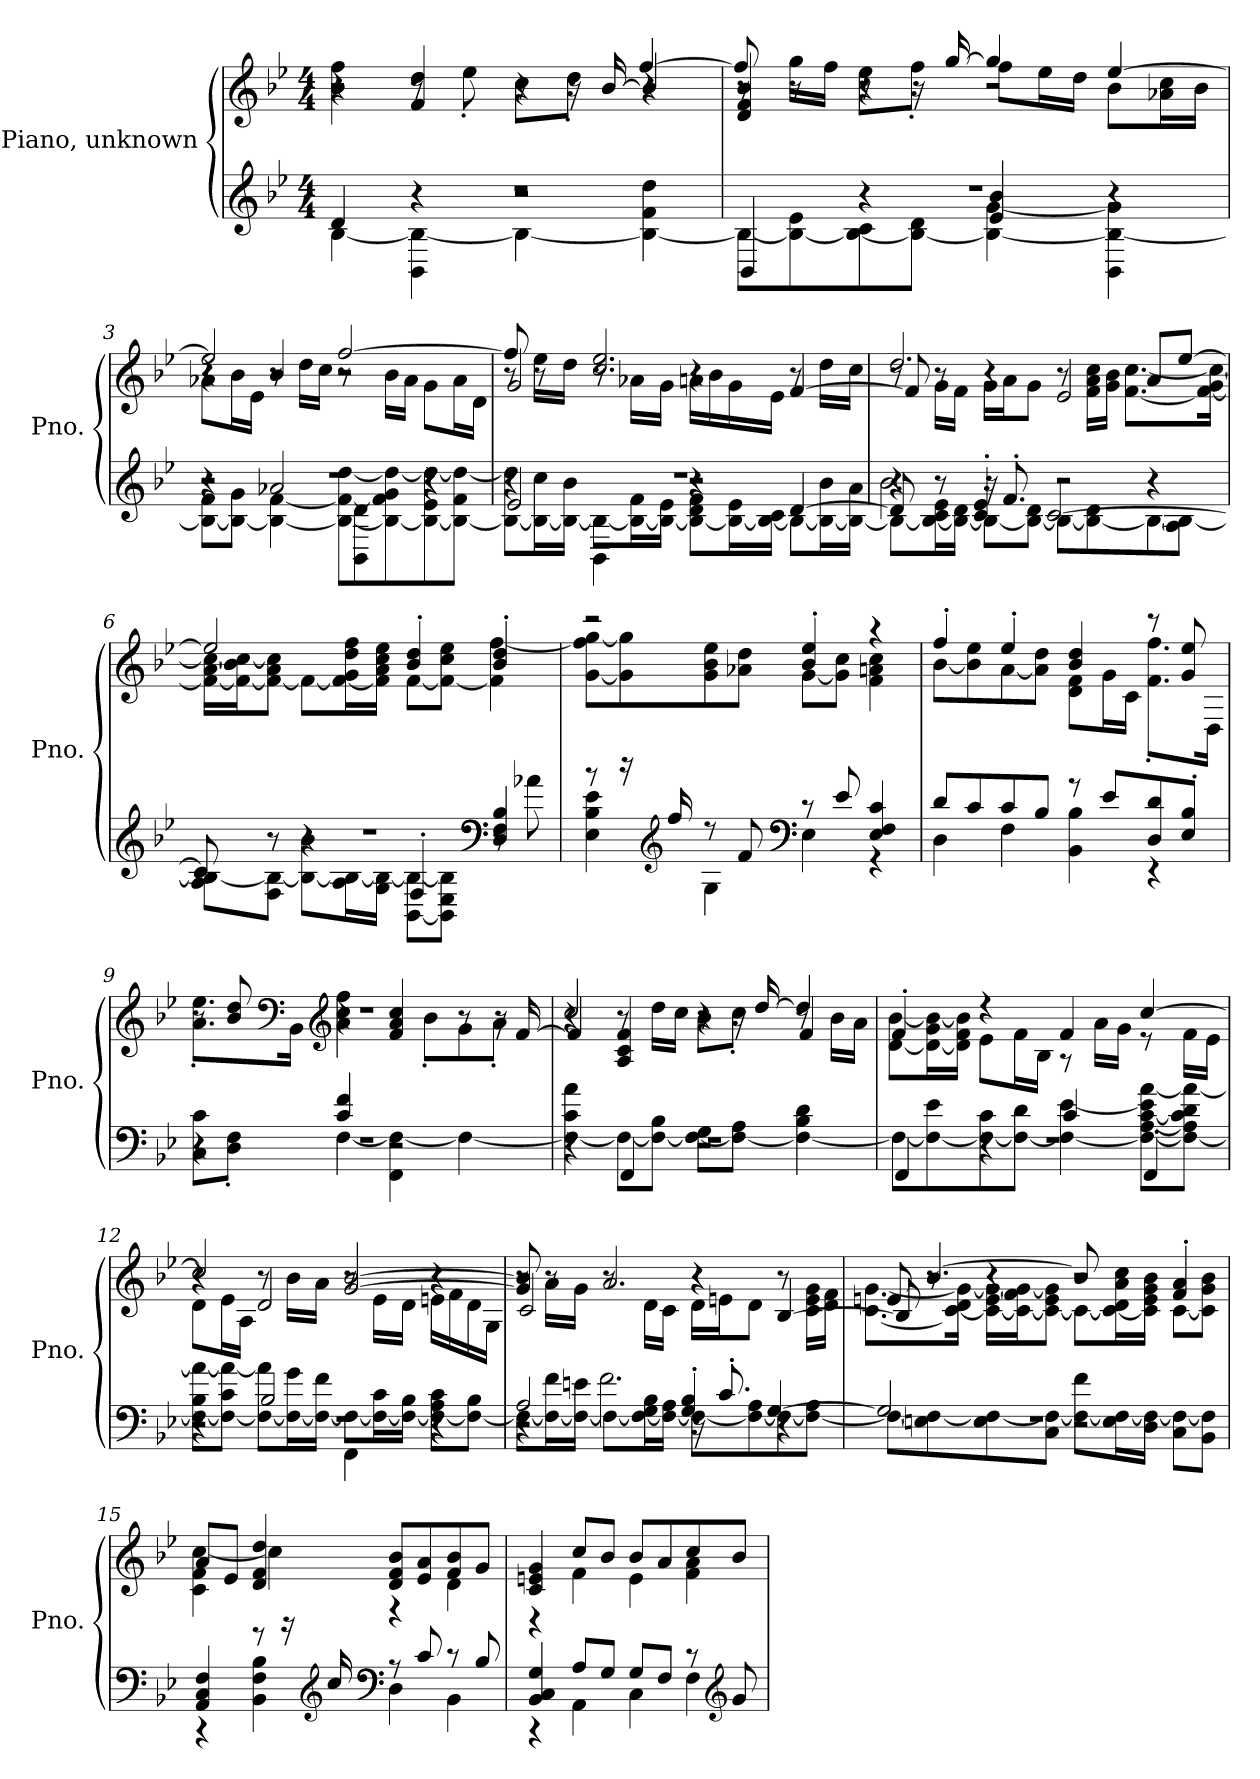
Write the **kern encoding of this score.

**kern	**kern
*part1	*part1
*staff2	*staff1
*I"Piano, unknown	*
*I'Pno.	*
*clefG2	*clefG2
*k[b-e-]	*k[b-e-]
*M4/4	*M4/4
*MM120	*MM120
=1	=1
*^	*^
*	*^	*	*^
1r	[4B-\	4d/	4r	4b-\ 4ff\	2r
.	4BB-\ 4B-\_	4r	4f/ 4dd/	8r	.
.	.	.	.	8ee-'\	.
.	4B-\_	2r	8r	8cc\L	4r
.	.	.	16r	8dd'\J	.
.	.	.	[16b-/	.	.
.	4B-\_ 4f\ 4dd\	.	4b-/]	4r	[4ff/
=2	=2	=2	=2	=2	=2
1r	8B-\L_	4BB-/	4d/ 4f/ 4b-/	8r	8ff/]
.	8B-\_ 8e-\	.	.	16gg\LL	8r
.	.	.	.	16ff\JJ	.
.	8B-\_ 8c\	4r	8r	8ee-\L	4r
.	8B-\_ 8d\J	.	16r	8ff'\J	.
.	.	.	[16gg/	.	.
.	4B-\_ [4g\	4e-/ 4b-/	4gg/]	8ff\L	2r
.	.	.	.	16ee-\L	.
.	.	.	.	16dd\JJ	.
.	4BB-\ 4B-\_ 4g\]	4r	[4ee-/	8b-\L	.
.	.	.	.	16a-X\ 16cc\L	.
.	.	.	.	16b-\JJ	.
=3	=3	=3	=3	=3	=3
*	*	*^	*	*	*
1r	8B-\_ 8f\L	4r	2r	2ee-/]	8a-X\L	4r
.	8B-\_ 8g\J	.	.	.	16b-\L	.
.	.	.	.	.	16e-\JJ	.
.	4B-\_ [4f\	2a-X/	.	.	8r	4b-/
.	.	.	.	.	16dd\LL	.
.	.	.	.	.	16cc\JJ	.
.	8B-\_ 8f\_ [8dd\L	.	4BB-\ 4d\	[2ff/	8r	2r
.	8B-\_ 8f\] 8g\ 8dd\_	.	.	.	16b-\LL	.
.	.	.	.	.	16a-\JJ	.
.	8B-\_ 8e-\ 8dd\_	4r	4r	.	8g\L	.
.	8B-\_ 8f\ 8dd\_J	.	.	.	16a-\L	.
.	.	.	.	.	16d\JJ	.
!!LO:LB:g=z	!!	!!
=4	=4	=4	=4	=4	=4	=4
1r	8B-\_ 8dd\]L	2e-/	4r	8ff/]	8r	2g/
.	16B-\_ 16cc\L	.	.	8r	16ee-\LL	.
.	16B-\_ 16b-\JJ	.	.	.	16dd\JJ	.
.	8B-\L_	.	4BB-\	2.cc/ 2.ee-/	8r	.
.	16B-\_ 16f\L	.	.	.	16a-X\LL	.
.	16B-\_ 16e-\JJ	.	.	.	16g\JJ	.
.	8B-\_ 8d\ 8f\L	4r	2r	.	16an\LL	4r
.	.	.	.	.	16b-\	.
.	16B-\_ 16e-\L	.	.	.	16g\	.
.	16B-\_ 16c\JJ	.	.	.	16e-\JJ	.
.	8B-\L_	[4d/	.	.	8r	[4f/
.	16B-\_ 16b-\L	.	.	.	16dd\LL	.
.	16B-\_ 16a\JJ	.	.	.	16cc\JJ	.
=5	=5	=5	=5	=5	=5	=5
4r	8B-\L_	8d/]	2.b-\	2.dd/	8r	8f/]
.	16B-\_ 16c\ 16e-\L	8r	.	.	16g\LL	8r
.	16B-\_ 16d\JJ	.	.	.	16f\JJ	.
16r	8B-\L_	4c/' 4e-/'	.	.	16g\LL	4r
8.f'/	.	.	.	.	16a\J	.
.	8B-\_ 8d\J	.	.	.	8g\J	.
2r	8B-\L_	[2c/	.	.	8r	2e-/
.	8B-\_ 8d\	.	.	.	16f\ 16a\ 16cc\LL	.
.	.	.	.	.	16g\ 16b-\JJ	.
.	8B-\_	.	4r	8a/L	[8.f\ [8.cc\L	.
.	8A\ 8B-\_J	.	.	[8ee-/J	.	.
.	.	.	.	.	16f\_ 16g\ 16cc\_Jk	.
*	*	*v	*v	*	*	*
*	*	*	*	*v	*v
!!LO:LB:g=z
=6	=6	=6	=6	=6
1r	8A\ 8B-\_L	8c/]	2ee-/]	16f\_ 16a\ 16cc\_LL
.	.	.	.	16f\_ 16b-\ 16cc\_J
.	8F\ 8B-\_J	8r	.	8f\_ 8a\ 8cc\]J
.	8B-\_ 8b-\L	4r	.	8f\L_
.	16A\ 16B-\_L	.	.	16f\_ 16g\ 16dd\ 16ff\L
.	16G\ 16B-\_JJ	.	.	16f\] 16a\ 16cc\ 16ee-\JJ
.	[8BB-\ 8B-\_L	4F'/	4b-/' 4dd/'	[8f\L
.	8BB-\] 8E-\ 8B-\]J	.	.	8f\_ 8cc\ 8ee-\J
*clefF4	*	*	*	*
.	8r	4D/ 4F/ 4B-/	4b-/' 4dd/'	4f\] [4ff\
.	8a-X\	.	.	.
*	*v	*v	*	*
=7	=7	=7	=7
8r	4E-\ 4B-\ 4e-\	2r	[8g\ 8ff\] [8gg\L
16r	.	.	8g\] 8gg\]
*clefG2	*	*	*
16ff/	.	.	.
8r	4G\	.	8g\ 8b-\ 8ee-\
8f/	.	.	8a-X\ 8dd\J
*clefF4	*	*	*
8r	4E-\	4b-/' 4ee-/'	[8g\L
8e-/	.	.	8g\] 8cc\J
4E-/ 4F/ 4c/	4r	4r	4f\ 4an\ 4cc\
!!LO:LB:g=z	!!
=8	=8	=8	=8
8d/L	4D\	4ff'/	[8b-\L
8c/	.	.	8b-\] 8ee-\
8c/	4F\	4ee-'/	[8a\
8B-/J	.	.	8a\] 8dd\J
8r	4BB-\ 4B-\	4b-/ 4dd/	8d\ 8f\L
8e-/L	.	.	16g\L
.	.	.	16c\JJ
8D/ 8d/	4r	8r	8.f\' 8.ff\'L
8E-/' 8B-/'J	.	8g/ 8ee-/	.
.	.	.	16D\Jk
=9	=9	=9	=9
*	*^	*	*^
1r	8C\ 8c\L	4r	1r	8.a\' 8.ee-\'L	8r
.	8D\' 8F\'J	.	.	.	8b-/ 8dd/
*	*	*	*clefF4	*	*
.	.	.	.	16BB-\Jk	.
*	*	*	*clefG2	*	*
.	[4F\	4c/ 4f/	.	4a\ 4cc\ 4ff\	4r
.	4FF\ 4F\_	2r	.	8r	4f/ 4a/ 4cc/
.	.	.	.	8b-'\L	.
.	4F\_	.	.	8g\	8r
.	.	.	.	8a'\J	16r
.	.	.	.	.	[16f/
=10	=10	=10	=10	=10	=10
1r	4F\_ 4c\ 4a\	4r	2cc/	4r	4f/]
.	8F\L_	4FF/	.	8r	4A/ 4c/ 4f/
.	8F\_ 8B-\J	.	.	16dd\LL	.
.	.	.	.	16cc\JJ	.
.	8F\_ 8G\L	2r	8r	8b-\L	4r
.	8F\_ 8A\J	.	16r	8cc'\J	.
.	.	.	[16dd/	.	.
.	4F\_ 4B-\ 4d\	.	4dd/]	8r	4f/
.	.	.	.	16b-\LL	.
.	.	.	.	16a\JJ	.
*	*	*	*	*v	*v
!!LO:LB:g=z
=11	=11	=11	=11	=11
1r	8F\L_	4FF/	4f'/	[8d\ [8b-\L
.	8F\_ 8e-\	.	.	16d\_ 16g\ 16b-\_L
.	.	.	.	16d\] 16f\ 16b-\]JJ
.	8F\_ 8c\	4r	4r	8e-\L
.	8F\_ 8d\J	.	.	16f\L
.	.	.	.	16B-\JJ
.	4F\_ [4e-\	4c/	4f/	8r
.	.	.	.	16a\LL
.	.	.	.	16g\JJ
.	8F\_ [8A\ [8c\ 8e-\] [8a\L	4FF'/	[4cc/	8r
.	8F\_ 8A\] 8c\] 8d\ 8a\_J	.	.	16f\LL
.	.	.	.	16e-\JJ
=12	=12	=12	=12	=12
*	*	*^	*	*^
1r	8F\_ 8B-\ 8a\_L	4r	2r	2cc/]	8d\L	4r
.	8F\_ 8c\ 8a\_J	.	.	.	16e-\L	.
.	.	.	.	.	16A\JJ	.
.	8F\_ 8a\]L	2B-/	.	.	8r	2d/
.	16F\_ 16g\L	.	.	.	16b-\LL	.
.	16F\_ 16f\JJ	.	.	.	16a\JJ	.
.	8F\L_	.	4FF\	[2g/ [2b-/	8r	.
.	16F\_ 16c\L	.	.	.	16e-\LL	.
.	16F\_ 16B-\JJ	.	.	.	16d\JJ	.
.	8F\_ 8A\ 8c\L	4r	4r	.	16en\LL	4r
.	.	.	.	.	16f\	.
.	8F\_ 8B-\J	.	.	.	16d\	.
.	.	.	.	.	16G\JJ	.
!!LO:LB:g=z	!!	!!
=13	=13	=13	=13	=13	=13	=13
2r	8F\L_	2A/	4r	8g/] 8b-/]	8r	2c/
.	16F\_ 16f\L	.	.	8r	16a\LL	.
.	16F\_ 16en\JJ	.	.	.	16g\JJ	.
.	8F\L_	.	2.f\	2.a/	8r	.
.	16F\_ 16G\ 16B-\L	.	.	.	16d\LL	.
.	16F\_ 16A\JJ	.	.	.	16c\JJ	.
16r	8F\L_	4G/' 4B-/'	.	.	16d\LL	4r
8.c'/	.	.	.	.	16en\J	.
.	8F\_ 8A\	.	.	.	8d\J	.
4r	8F\_	[4G/	.	.	8r	[4B-/
.	8F\_ 8A\J	.	.	.	16c\ 16e\ 16g\LL	.
.	.	.	.	.	16d\ 16f\JJ	.
*	*	*v	*v	*	*	*
=14	=14	=14	=14	=14	=14
1r	8F\L_	2G/]	8en/	[8.c\ [8.g\L	8B-/]
.	8En\ 8F\_	.	[4.b-/	.	8r
.	.	.	.	16c\_ 16d\ 16g\_Jk	.
.	8E\ 8F\_	.	.	16c\_ 16e\ 16g\_LL	4r
.	.	.	.	16c\_ 16f\ 16g\_J	.
.	8C\ 8F\_J	.	.	8c\_ 8e\ 8g\]J	.
.	8F\_ 8f\L	2r	8b-/]	8c\L_	2r
.	16E\ 16F\_L	.	8r	16c\_ 16d\ 16a\ 16cc\L	.
.	16D\ 16F\_JJ	.	.	16c\] 16e\ 16g\ 16b-\JJ	.
.	8C\ 8F\_L	.	4f/' 4a/'	[8c\L	.
.	8BB-\ 8F\]J	.	.	8c\] 8g\ 8b-\J	.
*	*v	*v	*	*	*
*	*	*	*v	*v
!!LO:PB:g=z
=15	=15	=15	=15
4AA/ 4C/ 4F/	4r	8a/L	4c\ 4f\ [4cc\
.	.	8e-/J	.
8r	4BB-\ 4F\ 4B-\	4d/ 4f/ 4dd/	4cc\]
16r	.	.	.
*clefG2	*	*	*
16cc/	.	.	.
*clefF4	*	*	*
8r	4D\	8d/ 8f/ 8b-/L	4r
8c/	.	8e-/ 8a/	.
8r	4BB-\	8f/ 8b-/	4d\
8B-/	.	8g/J	.
=16	=16	=16	=16
4BB-/ 4C/ 4G/	4r	4c/ 4en/ 4g/	4r
8A/L	4AA\	8cc/L	4f\
8G/J	.	8b-/J	.
8G/L	4C\	8b-/L	4e\
8F/J	.	8a/	.
8r	4F\	8cc/	4f\ 4a\
*clefG2	*	*	*
8g/	.	8b-/J	.
*v	*v	*	*
*	*v	*v
=	=
*-	*-
